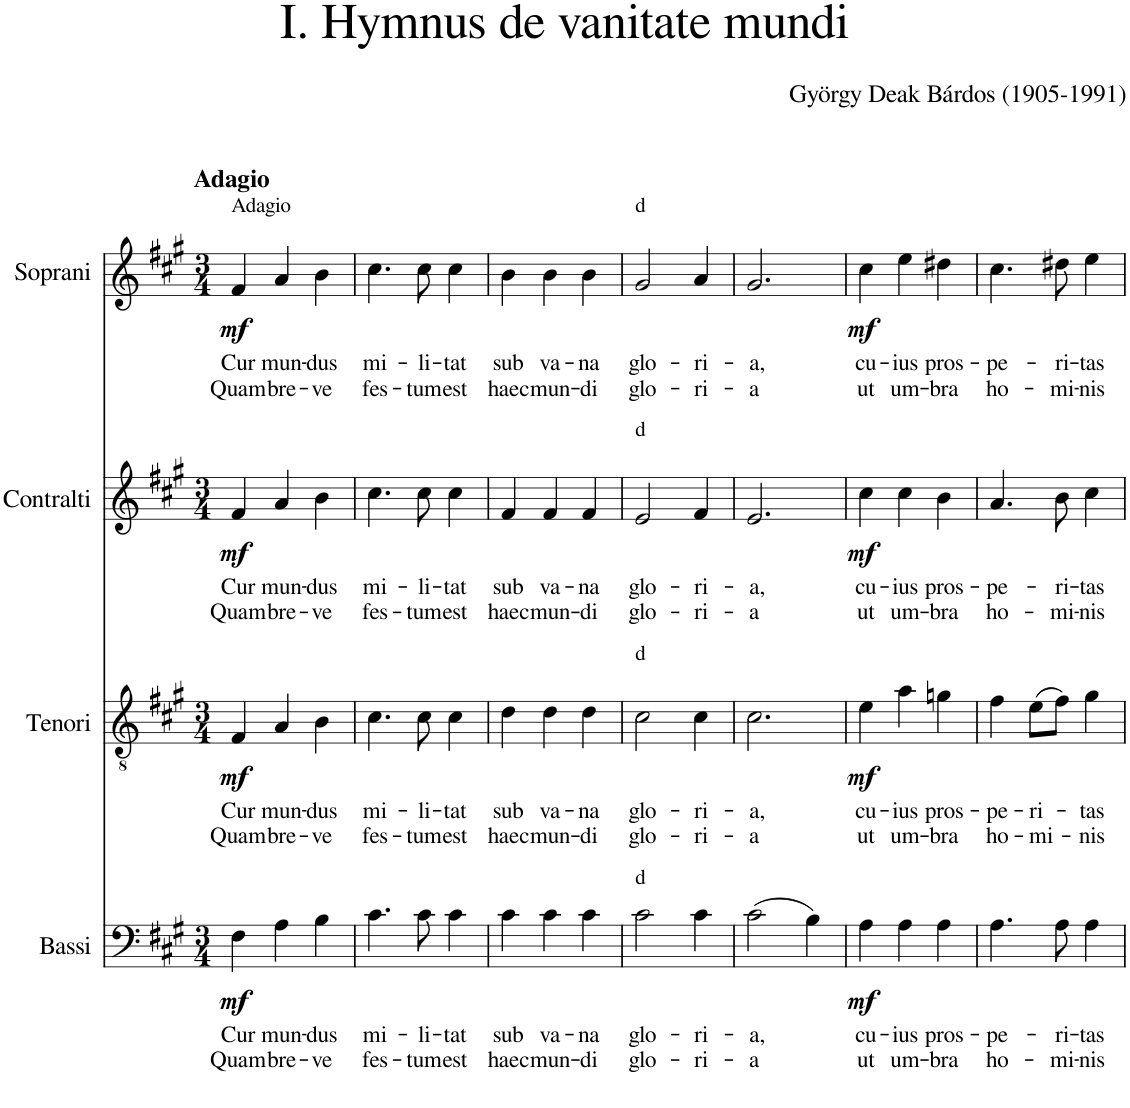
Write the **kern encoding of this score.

**kern	**text	**text	**dynam	**kern	**text	**text	**dynam	**kern	**text	**text	**dynam	**kern	**text	**text	**dynam
*part4	*part4	*part4	*part4	*part3	*part3	*part3	*part3	*part2	*part2	*part2	*part2	*part1	*part1	*part1	*part1
*staff4	*staff4	*staff4	*staff4	*staff3	*staff3	*staff3	*staff3	*staff2	*staff2	*staff2	*staff2	*staff1	*staff1	*staff1	*staff1
*I"Bassi	*	*	*	*I"Tenori	*	*	*	*I"Contralti	*	*	*	*I"Soprani	*	*	*
*clefF4	*	*	*	*clefGv2	*	*	*	*clefG2	*	*	*	*clefG2	*	*	*
*k[f#c#g#]	*	*	*	*k[f#c#g#]	*	*	*	*k[f#c#g#]	*	*	*	*k[f#c#g#]	*	*	*
*A:	*	*	*	*A:	*	*	*	*A:	*	*	*	*A:	*	*	*
*M3/4	*	*	*	*M3/4	*	*	*	*M3/4	*	*	*	*M3/4	*	*	*
=1	=1	=1	=1	=1	=1	=1	=1	=1	=1	=1	=1	=1	=1	=1	=1
!	!	!	!	!	!	!	!	!	!	!	!	!LO:TX:a:B:t=Adagio	!	!	!
!	!	!	!	!	!	!	!	!	!	!	!	!LO:TX:a:t=Adagio	!	!	!
!	!LO:LY:b	!LO:LY:b	!LO:DY:b	!	!LO:LY:b	!LO:LY:b	!LO:DY:b	!	!LO:LY:b	!LO:LY:b	!LO:DY:b	!	!LO:LY:b	!LO:LY:b	!LO:DY:b
4F#\	Cur	Quam	mf	4F#/	Cur	Quam	mf	4f#/	Cur	Quam	mf	4f#/	Cur	Quam	mf
!	!LO:LY:b	!LO:LY:b	!	!	!LO:LY:b	!LO:LY:b	!	!	!LO:LY:b	!LO:LY:b	!	!	!LO:LY:b	!LO:LY:b	!
4A\	mun-	bre-	.	4A/	mun-	bre-	.	4a/	mun-	bre-	.	4a/	mun-	bre-	.
!	!LO:LY:b	!LO:LY:b	!	!	!LO:LY:b	!LO:LY:b	!	!	!LO:LY:b	!LO:LY:b	!	!	!LO:LY:b	!LO:LY:b	!
4B\	-dus	-ve	.	4B\	-dus	-ve	.	4b\	-dus	-ve	.	4b\	-dus	-ve	.
=2	=2	=2	=2	=2	=2	=2	=2	=2	=2	=2	=2	=2	=2	=2	=2
!	!LO:LY:b	!LO:LY:b	!	!	!LO:LY:b	!LO:LY:b	!	!	!LO:LY:b	!LO:LY:b	!	!	!LO:LY:b	!LO:LY:b	!
4.c#\	mi-	fes-	.	4.c#\	mi-	fes-	.	4.cc#\	mi-	fes-	.	4.cc#\	mi-	fes-	.
!	!LO:LY:b	!LO:LY:b	!	!	!LO:LY:b	!LO:LY:b	!	!	!LO:LY:b	!LO:LY:b	!	!	!LO:LY:b	!LO:LY:b	!
8c#\	-li-	-tum	.	8c#\	-li-	-tum	.	8cc#\	-li-	-tum	.	8cc#\	-li-	-tum	.
!	!LO:LY:b	!LO:LY:b	!	!	!LO:LY:b	!LO:LY:b	!	!	!LO:LY:b	!LO:LY:b	!	!	!LO:LY:b	!LO:LY:b	!
4c#\	-tat	est	.	4c#\	-tat	est	.	4cc#\	-tat	est	.	4cc#\	-tat	est	.
=3	=3	=3	=3	=3	=3	=3	=3	=3	=3	=3	=3	=3	=3	=3	=3
!	!LO:LY:b	!LO:LY:b	!	!	!LO:LY:b	!LO:LY:b	!	!	!LO:LY:b	!LO:LY:b	!	!	!LO:LY:b	!LO:LY:b	!
4c#\	sub	haec	.	4d\	sub	haec	.	4f#/	sub	haec	.	4b\	sub	haec	.
!	!LO:LY:b	!LO:LY:b	!	!	!LO:LY:b	!LO:LY:b	!	!	!LO:LY:b	!LO:LY:b	!	!	!LO:LY:b	!LO:LY:b	!
4c#\	va-	mun-	.	4d\	va-	mun-	.	4f#/	va-	mun-	.	4b\	va-	mun-	.
!	!LO:LY:b	!LO:LY:b	!	!	!LO:LY:b	!LO:LY:b	!	!	!LO:LY:b	!LO:LY:b	!	!	!LO:LY:b	!LO:LY:b	!
4c#\	-na	-di	.	4d\	-na	-di	.	4f#/	-na	-di	.	4b\	-na	-di	.
=4	=4	=4	=4	=4	=4	=4	=4	=4	=4	=4	=4	=4	=4	=4	=4
!	!	!	!	!	!	!	!	!	!	!	!	!LO:TX:a:t=d	!	!	!
!	!	!	!	!	!	!	!	!LO:TX:a:t=d	!	!	!	!	!	!	!
!	!	!	!	!LO:TX:a:t=d	!	!	!	!	!	!	!	!	!	!	!
!LO:TX:a:t=d	!	!	!	!	!	!	!	!	!	!	!	!	!	!	!
!	!LO:LY:b	!LO:LY:b	!	!	!LO:LY:b	!LO:LY:b	!	!	!LO:LY:b	!LO:LY:b	!	!	!LO:LY:b	!LO:LY:b	!
2c#\	glo-	glo-	.	2c#\	glo-	glo-	.	2e/	glo-	glo-	.	2g#/	glo-	glo-	.
!	!LO:LY:b	!LO:LY:b	!	!	!LO:LY:b	!LO:LY:b	!	!	!LO:LY:b	!LO:LY:b	!	!	!LO:LY:b	!LO:LY:b	!
4c#\	-ri-	-ri-	.	4c#\	-ri-	-ri-	.	4f#/	-ri-	-ri-	.	4a/	-ri-	-ri-	.
=5	=5	=5	=5	=5	=5	=5	=5	=5	=5	=5	=5	=5	=5	=5	=5
!	!LO:LY:b	!LO:LY:b	!	!	!LO:LY:b	!LO:LY:b	!	!	!LO:LY:b	!LO:LY:b	!	!	!LO:LY:b	!LO:LY:b	!
(2c#\	-a,	-a	.	2.c#\	-a,	-a	.	2.e/	-a,	-a	.	2.g#/	-a,	-a	.
4B\)	.	.	.	.	.	.	.	.	.	.	.	.	.	.	.
=6	=6	=6	=6	=6	=6	=6	=6	=6	=6	=6	=6	=6	=6	=6	=6
!	!LO:LY:b	!LO:LY:b	!LO:DY:b	!	!LO:LY:b	!LO:LY:b	!LO:DY:b	!	!LO:LY:b	!LO:LY:b	!LO:DY:b	!	!LO:LY:b	!LO:LY:b	!LO:DY:b
4A\	cu-	ut	mf	4e\	cu-	ut	mf	4cc#\	cu-	ut	mf	4cc#\	cu-	ut	mf
!	!LO:LY:b	!LO:LY:b	!	!	!LO:LY:b	!LO:LY:b	!	!	!LO:LY:b	!LO:LY:b	!	!	!LO:LY:b	!LO:LY:b	!
4A\	-ius	um-	.	4a\	-ius	um-	.	4cc#\	-ius	um-	.	4ee\	-ius	um-	.
!	!LO:LY:b	!LO:LY:b	!	!	!LO:LY:b	!LO:LY:b	!	!	!LO:LY:b	!LO:LY:b	!	!	!LO:LY:b	!LO:LY:b	!
4A\	pros-	-bra	.	4gn\	pros-	-bra	.	4b\	pros-	-bra	.	4dd#X\	pros-	-bra	.
=7	=7	=7	=7	=7	=7	=7	=7	=7	=7	=7	=7	=7	=7	=7	=7
!	!LO:LY:b	!LO:LY:b	!	!	!LO:LY:b	!LO:LY:b	!	!	!LO:LY:b	!LO:LY:b	!	!	!LO:LY:b	!LO:LY:b	!
4.A\	-pe-	ho-	.	4f#\	-pe-	ho-	.	4.a/	-pe-	ho-	.	4.cc#\	-pe-	ho-	.
!	!	!	!	!	!LO:LY:b	!LO:LY:b	!	!	!	!	!	!	!	!	!
.	.	.	.	(8e\L	-ri-	-mi-	.	.	.	.	.	.	.	.	.
!	!LO:LY:b	!LO:LY:b	!	!	!	!	!	!	!LO:LY:b	!LO:LY:b	!	!	!LO:LY:b	!LO:LY:b	!
8A\	-ri-	-mi-	.	8f#\J)	.	.	.	8b\	-ri-	-mi-	.	8dd#X\	-ri-	-mi-	.
!	!LO:LY:b	!LO:LY:b	!	!	!LO:LY:b	!LO:LY:b	!	!	!LO:LY:b	!LO:LY:b	!	!	!LO:LY:b	!LO:LY:b	!
4A\	-tas	-nis	.	4g#\	-tas	-nis	.	4cc#\	-tas	-nis	.	4ee\	-tas	-nis	.
=	=	=	=	=	=	=	=	=	=	=	=	=	=	=	=
*-	*-	*-	*-	*-	*-	*-	*-	*-	*-	*-	*-	*-	*-	*-	*-
